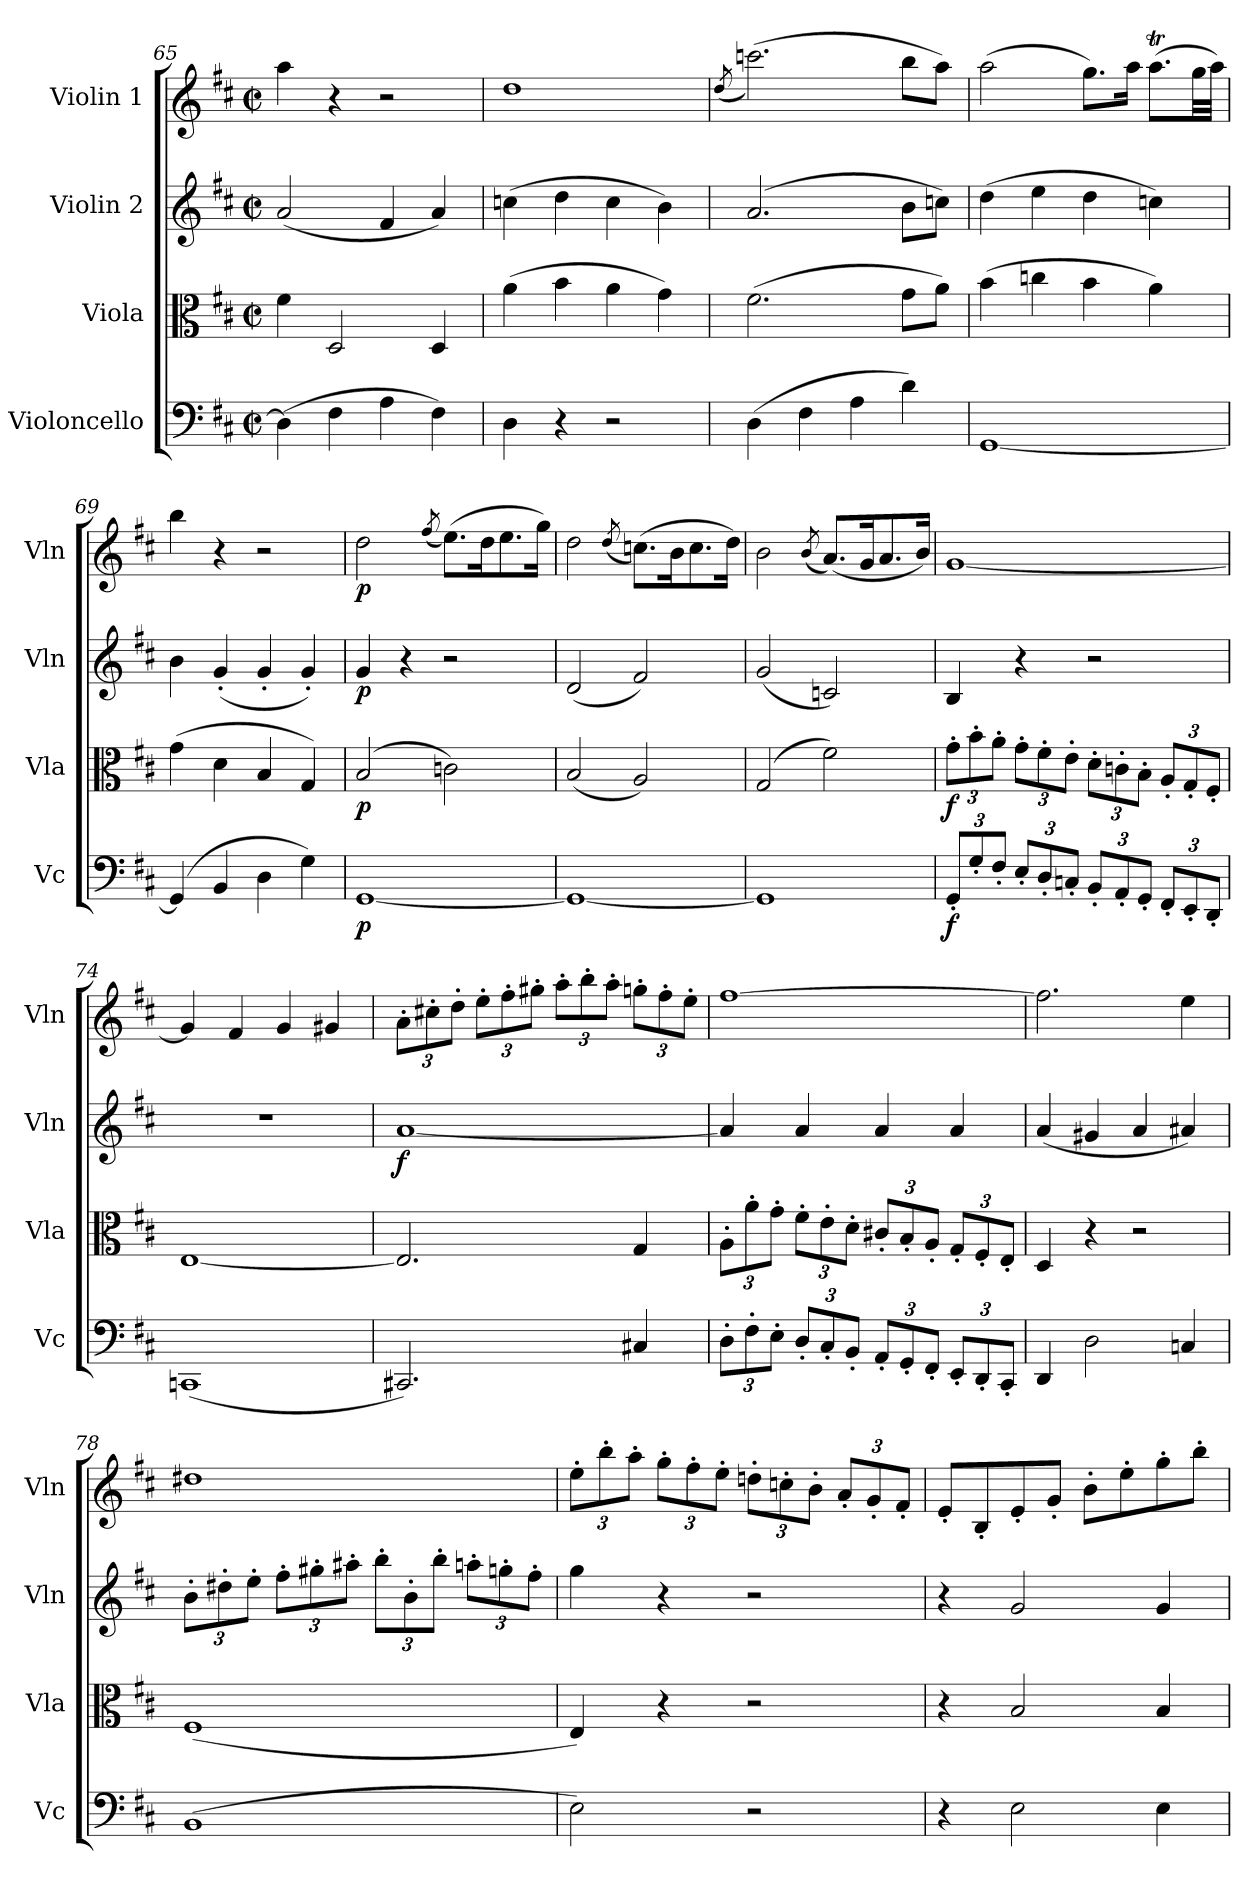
**kern	**dynam	**kern	**dynam	**kern	**dynam	**kern	**dynam
*part4	*part4	*part3	*part3	*part2	*part2	*part1	*part1
*staff4	*staff4	*staff3	*staff3	*staff2	*staff2	*staff1	*staff1
*I"Violoncello	*	*I"Viola	*	*I"Violin 2	*	*I"Violin 1	*
*I'Vc	*	*I'Vla	*	*I'Vln	*	*I'Vln	*
*clefF4	*	*clefC3	*	*clefG2	*	*clefG2	*
*k[f#c#]	*	*k[f#c#]	*	*k[f#c#]	*	*k[f#c#]	*
*M2/2	*	*M2/2	*	*M2/2	*	*M2/2	*
*met(c|)	*	*met(c|)	*	*met(c|)	*	*met(c|)	*
=65	=65	=65	=65	=65	=65	=65	=65
(4D\]	.	4f#\	.	(2a/	.	4aa\	.
4F#\	.	2D/	.	.	.	4r	.
4A\	.	.	.	4f#/	.	2r	.
4F#\)	.	4D/	.	4a/)	.	.	.
!!LO:LB:g=z
=66	=66	=66	=66	=66	=66	=66	=66
4D\	.	(4a\	.	(4ccn\	.	1dd	.
4r	.	4b\	.	4dd\	.	.	.
2r	.	4a\	.	4cc\	.	.	.
.	.	4g\)	.	4b\)	.	.	.
=67	=67	=67	=67	=67	=67	=67	=67
.	.	.	.	.	.	(8qdd/	.
(4D\	.	(2.f#\	.	(2.a/	.	(2.cccn\)	.
4F#\	.	.	.	.	.	.	.
4A\	.	.	.	.	.	.	.
4d\)	.	8g\L	.	8b\L	.	8bb\L	.
.	.	8a\J)	.	8ccn\J)	.	8aa\J)	.
=68	=68	=68	=68	=68	=68	=68	=68
[1GG	.	(4b\	.	(4dd\	.	(2aa\	.
.	.	4ccn\	.	4ee\	.	.	.
.	.	4b\	.	4dd\	.	8.gg\L)	.
.	.	.	.	.	.	16aa\Jk	.
.	.	4a\)	.	4ccn\)	.	(8.aaT\L	.
.	.	.	.	.	.	32gg\LL	.
.	.	.	.	.	.	32aa\JJJ)	.
=69	=69	=69	=69	=69	=69	=69	=69
(4GG/]	.	(4g\	.	4b\	.	4bb\	.
4BB/	.	4d\	.	(4g'/	.	4r	.
4D\	.	4B/	.	4g'/	.	2r	.
4G\)	.	4G/)	.	4g'/)	.	.	.
=70	=70	=70	=70	=70	=70	=70	=70
!	!LO:DY:b	!	!LO:DY:b	!	!LO:DY:b	!	!LO:DY:b
[1GG	p	(2B/	p	4g/	p	2dd\	p
.	.	.	.	4r	.	.	.
.	.	.	.	.	.	(8qff#/	.
.	.	2cn\)	.	2r	.	(8.ee\L)	.
.	.	.	.	.	.	16dd\K	.
.	.	.	.	.	.	8.ee\	.
.	.	.	.	.	.	16gg\Jk)	.
=71	=71	=71	=71	=71	=71	=71	=71
1GG_	.	(2B/	.	(2d/	.	2dd\	.
.	.	.	.	.	.	(8qdd/	.
.	.	2A/)	.	2f#/)	.	(8.ccn\L)	.
.	.	.	.	.	.	16b\K	.
.	.	.	.	.	.	8.cc\	.
.	.	.	.	.	.	16dd\Jk)	.
!!LO:PB:g=z
=72	=72	=72	=72	=72	=72	=72	=72
1GG]	.	(2G/	.	(2g/	.	2b\	.
.	.	.	.	.	.	(8qb/	.
.	.	2f#\)	.	2cn/)	.	(8.a/L)	.
.	.	.	.	.	.	16g/K	.
.	.	.	.	.	.	8.a/	.
.	.	.	.	.	.	16b/Jk)	.
=73	=73	=73	=73	=73	=73	=73	=73
*Xbrackettup	*	*Xbrackettup	*	*	*	*	*
!	!LO:DY:b	!	!LO:DY:b	!	!	!	!
12GG'/L	f	12g'\L	f	4B/	.	[1g	.
12G'/	.	12b'\	.	.	.	.	.
12F#'/J	.	12a'\J	.	.	.	.	.
12E'/L	.	12g'\L	.	4r	.	.	.
12D'/	.	12f#'\	.	.	.	.	.
12Cn'/J	.	12e'\J	.	.	.	.	.
12BB'/L	.	12d'\L	.	2r	.	.	.
12AA'/	.	12cn'\	.	.	.	.	.
12GG'/J	.	12B'\J	.	.	.	.	.
12FF#'/L	.	12A'/L	.	.	.	.	.
12EE'/	.	12G'/	.	.	.	.	.
12DD'/J	.	12F#'/J	.	.	.	.	.
=74	=74	=74	=74	=74	=74	=74	=74
(1CCn	.	[1E	.	1r	.	4g/]	.
.	.	.	.	.	.	4f#/	.
.	.	.	.	.	.	4g/	.
.	.	.	.	.	.	4g#X/	.
=75	=75	=75	=75	=75	=75	=75	=75
!	!	!	!	!	!LO:DY:b	!	!
2.CC#X/)	.	2.E/]	.	[1a	f	12a'\L	.
.	.	.	.	.	.	12cc#X'\	.
.	.	.	.	.	.	12dd'\J	.
*	*	*	*	*	*	*Xbrackettup	*
.	.	.	.	.	.	12ee'\L	.
.	.	.	.	.	.	12ff#'\	.
.	.	.	.	.	.	12gg#X'\J	.
.	.	.	.	.	.	12aa'\L	.
.	.	.	.	.	.	12bb'\	.
.	.	.	.	.	.	12aa'\J	.
4C#X/	.	4G/	.	.	.	12ggn'\L	.
.	.	.	.	.	.	12ff#'\	.
.	.	.	.	.	.	12ee'\J	.
!!LO:LB:g=z
=76	=76	=76	=76	=76	=76	=76	=76
*brackettup	*	*brackettup	*	*	*	*	*
12D'\L	.	12A'\L	.	4a/]	.	[1ff#	.
12F#'\	.	12a'\	.	.	.	.	.
12E'\J	.	12g'\J	.	.	.	.	.
*Xbrackettup	*	*Xbrackettup	*	*	*	*	*
12D'/L	.	12f#'\L	.	4a/	.	.	.
12C#'/	.	12e'\	.	.	.	.	.
12BB'/J	.	12d'\J	.	.	.	.	.
12AA'/L	.	12c#X'/L	.	4a/	.	.	.
12GG'/	.	12B'/	.	.	.	.	.
12FF#'/J	.	12A'/J	.	.	.	.	.
12EE'/L	.	12G'/L	.	4a/	.	.	.
12DD'/	.	12F#'/	.	.	.	.	.
12CC#'/J	.	12E'/J	.	.	.	.	.
=77	=77	=77	=77	=77	=77	=77	=77
4DD/	.	4D/	.	(4a/	.	2.ff#\]	.
2D\	.	4r	.	4g#X/	.	.	.
.	.	2r	.	4a/	.	.	.
4Cn/	.	.	.	4a#X/)	.	4ee\	.
=78	=78	=78	=78	=78	=78	=78	=78
(1BB	.	(1F#	.	12b'\L	.	1dd#X	.
.	.	.	.	12dd#X'\	.	.	.
.	.	.	.	12ee'\J	.	.	.
*	*	*	*	*Xbrackettup	*	*	*
.	.	.	.	12ff#'\L	.	.	.
.	.	.	.	12gg#X'\	.	.	.
.	.	.	.	12aa#X'\J	.	.	.
.	.	.	.	12bb'\L	.	.	.
.	.	.	.	12b'\	.	.	.
.	.	.	.	12bb'\J	.	.	.
.	.	.	.	12aan'\L	.	.	.
.	.	.	.	12ggn'\	.	.	.
.	.	.	.	12ff#'\J	.	.	.
!!LO:LB:g=z
=79	=79	=79	=79	=79	=79	=79	=79
*	*	*	*	*	*	*brackettup	*
2E\)	.	4E/)	.	4gg\	.	12ee'\L	.
.	.	.	.	.	.	12bb'\	.
.	.	.	.	.	.	12aa'\J	.
*	*	*	*	*	*	*Xbrackettup	*
.	.	4r	.	4r	.	12gg'\L	.
.	.	.	.	.	.	12ff#'\	.
.	.	.	.	.	.	12ee'\J	.
2r	.	2r	.	2r	.	12ddn'\L	.
.	.	.	.	.	.	12ccn'\	.
.	.	.	.	.	.	12b'\J	.
.	.	.	.	.	.	12a'/L	.
.	.	.	.	.	.	12g'/	.
.	.	.	.	.	.	12f#'/J	.
!!LO:LB:g=z
=80	=80	=80	=80	=80	=80	=80	=80
4r	.	4r	.	4r	.	8e'/L	.
.	.	.	.	.	.	8B'/	.
2E\	.	2B/	.	2g/	.	8e'/	.
.	.	.	.	.	.	8g'/J	.
.	.	.	.	.	.	8b'\L	.
.	.	.	.	.	.	8ee'\	.
4E\	.	4B/	.	4g/	.	8gg'\	.
.	.	.	.	.	.	8bb'\J	.
=	=	=	=	=	=	=	=
*-	*-	*-	*-	*-	*-	*-	*-
